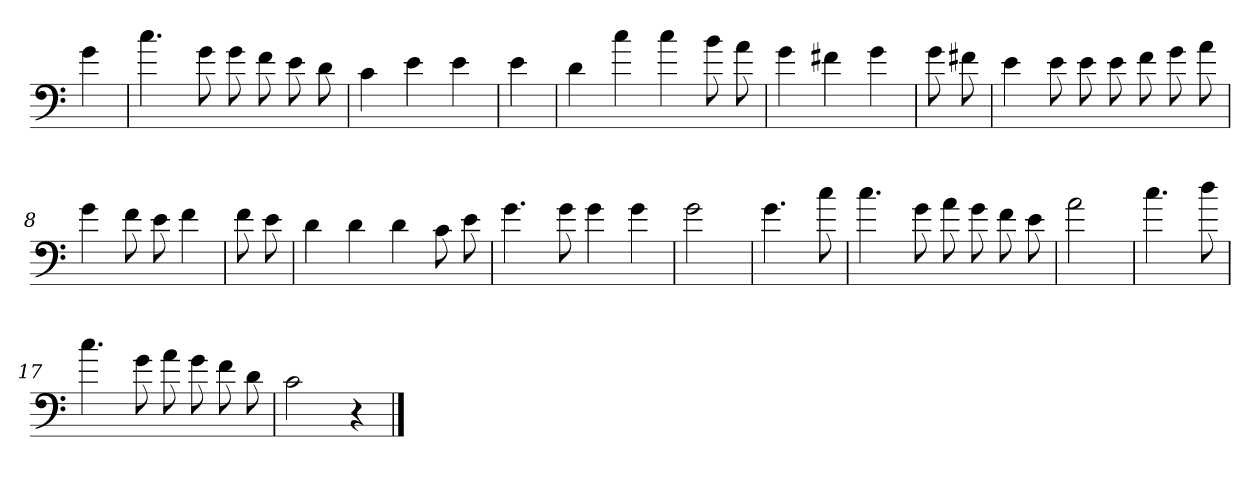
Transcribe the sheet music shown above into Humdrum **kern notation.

**kern
*part1
*staff1
*clefF4
*k[]
*C:
=
4g
=1
4.cc
8g
8g
8f
8e
8d
=2
4c
4e
4e
=3
4e
=4
4d
4cc
4cc
8b
8a
=5
4g
4f#X
4g
=6
8g
8f#X
=7
4e
8e
8e
8e
8f
8g
8a
=8
4g
8f
8e
4f
=9
8f
8e
=10
4d
4d
4d
8c
8e
=11
4.g
8g
4g
4g
=12
2g
=13
4.g
8cc
=14
4.cc
8g
8a
8g
8f
8e
=15
2a
=16
4.cc
8dd
=17
4.cc
8g
8a
8g
8f
8d
=18
2c
4r
==
*-
